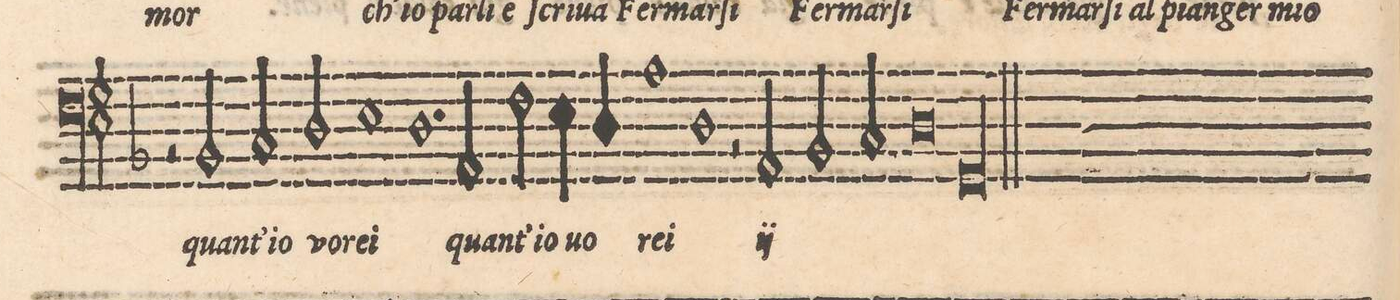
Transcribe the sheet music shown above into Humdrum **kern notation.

**kern	**text
*I"BASSO	*
*clefF4	*
*k[b-]	*
*met(C|)	*
*M2/1	*
2r	.
2BB-y/	quan-
2C/	-t'io
2D\	vo-
=49-	=49-
1Eny	-re-
1.D	-i
=50-	=50-
2AA/	quan-
2F\	-t'io
4E\	uo-
4D/	.
=51-	=51-
1A	-re-
1D	-i
=52-	=52-
2r	.
*	*ij
2AA/	quan-
2BB-/	-t'io
2C/	uo-
=53-	=53-
0D	-re-
=54-	=54-
0GGl	-i
==	==
*-	*-
